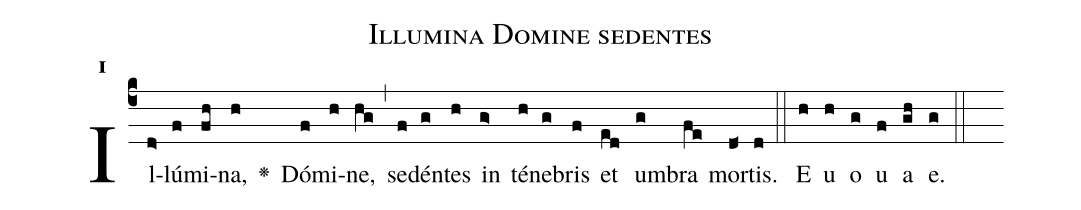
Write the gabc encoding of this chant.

name:Illumina Domine sedentes;
office-part:Antiphona;
mode:1;
%%
initial-style: 1;
name: Illumina Domine sedentes;
book: CAO 3181;
occasion: Psalterium Hebdomada IV Dominica;
office-part: Laudes Ant E ;
user-notes: ;
commentary: ;
annotation: 1g;
centering-scheme: english;
fontsize: 12;
font: OFLSortsMillGoudy;
height: 11;
width: 4.5;
%%
(c4)Il(d>)lú(f)mi(fh)na,(h) <v>\greheightstar</v>()  Dó(f)mi(h)ne,(hg) (,) se(f)dén(g)tes(h) in(g>) té(h)ne(g)bris(f) et(ed) um(g)bra(fe) mor(d<)tis.(d) (::)
E(h) u(h) o(g) u(f) a(gh) e.(g) (::)
